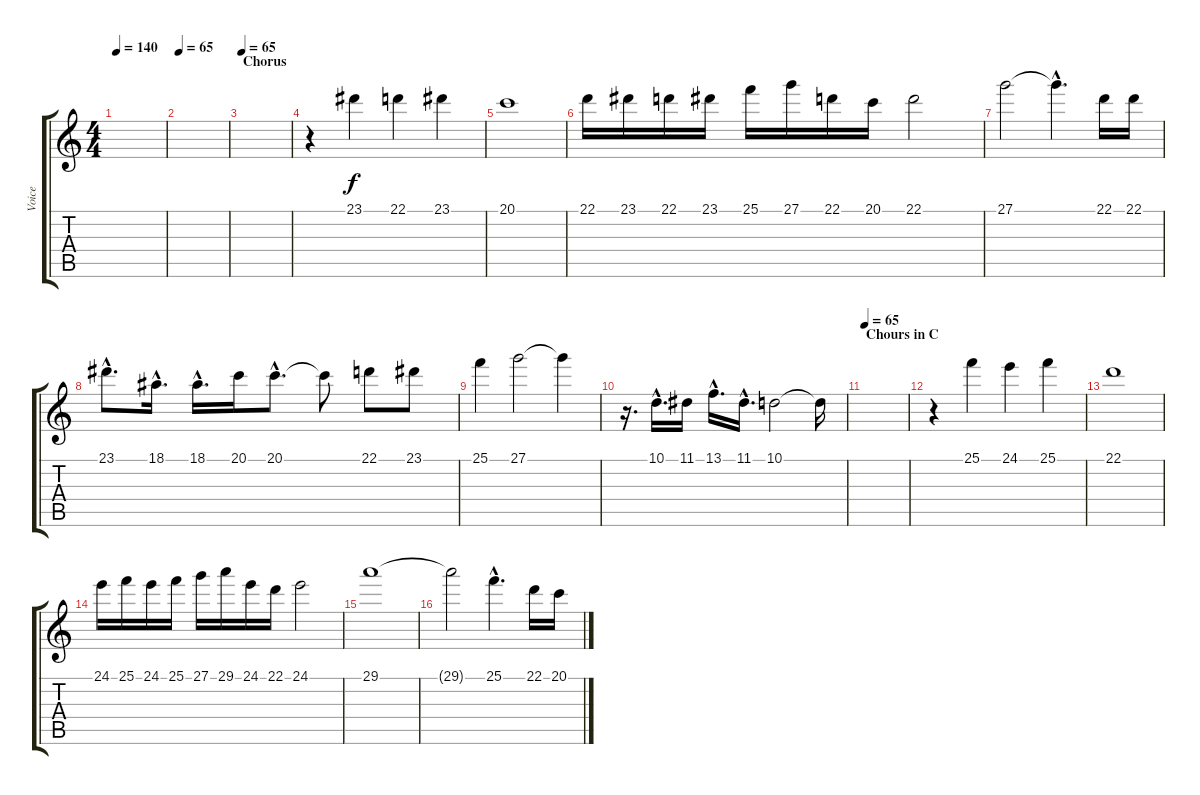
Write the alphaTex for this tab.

\track ("Voice" "Voice") {instrument choiraahs}
\staff {score tabs}
\tuning (E4 B3 G3 D3 A2 E2) {hide}
\ts (4 4)
\tempo 140
\clef g2
\ks c
|
\tempo 65
|
\section ("" "Chorus")
\tempo 65
|
r.4 23.1.4 22.1.4 23.1.4 |
20.1.1 |
22.1.16 23.1.16 22.1.16 23.1.16 25.1.16 27.1.16 22.1.16 20.1.16 22.1.2 |
27.1.2 27.1{hac t}.4{d} 22.1.16 22.1.16 |
23.1{hac}.8{d} 18.1{hac}.16{d} 18.1{hac}.16{d} 20.1.16 20.1{hac}.8{d} 20.1{t}.8 22.1.8 23.1.8 |
25.1.4 27.1.2 27.1{t}.4 |
r.16{d} 10.1{hac}.16{d} 11.1.16 13.1{hac}.16{d} 11.1{hac}.16{d} 10.1.2 10.1{t}.16 |
\section ("" "Chours in C")
\tempo 65
|
r.4 25.1.4 24.1.4 25.1.4 |
22.1.1 |
24.1.16 25.1.16 24.1.16 25.1.16 27.1.16 29.1.16 24.1.16 22.1.16 24.1.2 |
29.1.1 |
29.1{t}.2 25.1{hac}.4{d} 22.1.16 20.1.16
